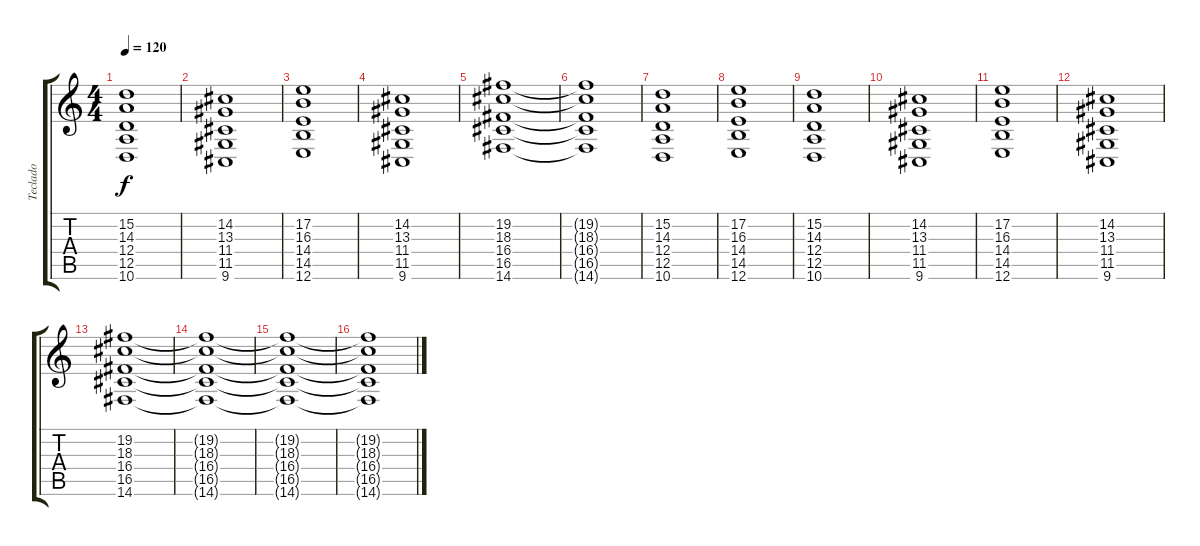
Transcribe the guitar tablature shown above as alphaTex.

\track ("Teclado" "Teclado") {instrument stringensemble2}
\staff {score tabs}
\tuning (E4 B3 G3 D3 A2 E2) {hide}
\ts (4 4)
\tempo 120
\clef g2
\ks c
(15.2 14.3 12.4 12.5 10.6).1{dy f instrument stringensemble2} |
(14.2 13.3 11.4 11.5 9.6).1 |
(17.2 16.3 14.4 14.5 12.6).1 |
(14.2 13.3 11.4 11.5 9.6).1 |
(19.2 18.3 16.4 16.5 14.6).1 |
(19.2{t} 18.3{t} 16.4{t} 16.5{t} 14.6{t}).1 |
(15.2 14.3 12.4 12.5 10.6).1 |
(17.2 16.3 14.4 14.5 12.6).1 |
(15.2 14.3 12.4 12.5 10.6).1 |
(14.2 13.3 11.4 11.5 9.6).1 |
(17.2 16.3 14.4 14.5 12.6).1 |
(14.2 13.3 11.4 11.5 9.6).1 |
(19.2 18.3 16.4 16.5 14.6).1 |
(19.2{t} 18.3{t} 16.4{t} 16.5{t} 14.6{t}).1 |
(19.2{t} 18.3{t} 16.4{t} 16.5{t} 14.6{t}).1 |
(19.2{t} 18.3{t} 16.4{t} 16.5{t} 14.6{t}).1
